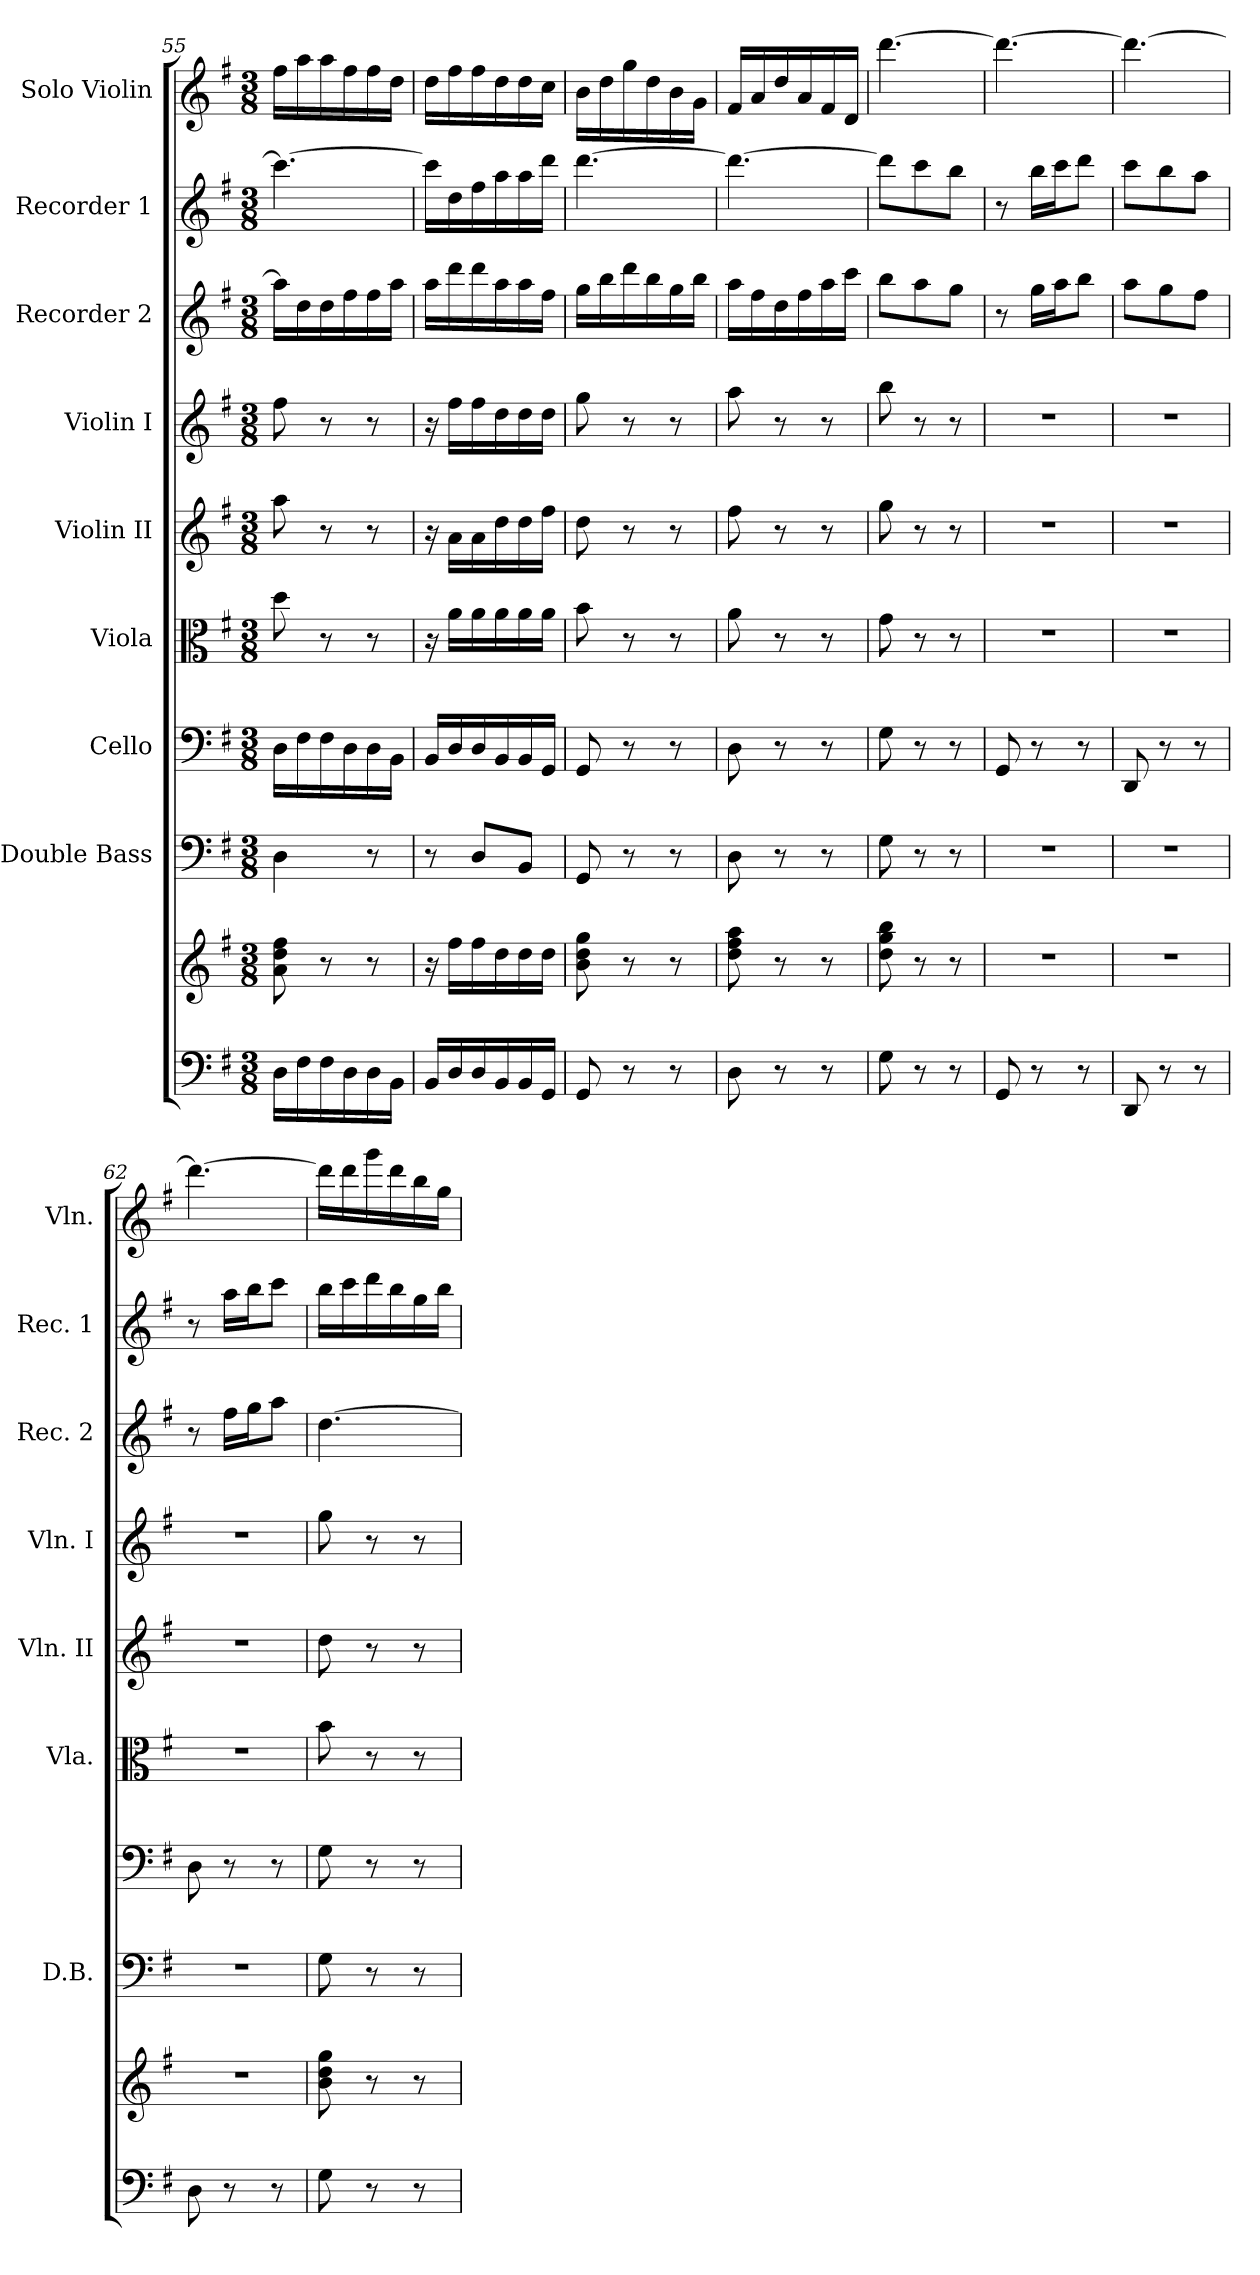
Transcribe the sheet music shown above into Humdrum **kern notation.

**kern	**kern	**kern	**kern	**kern	**kern	**kern	**kern	**kern	**kern
*part9	*part9	*part8	*part7	*part6	*part5	*part4	*part3	*part2	*part1
*staff10	*staff9	*staff8	*staff7	*staff6	*staff5	*staff4	*staff3	*staff2	*staff1
*	*	*I"Double Bass	*I"Cello	*I"Viola	*I"Violin II	*I"Violin I	*I"Recorder 2	*I"Recorder 1	*I"Solo Violin
*	*	*I'D.B.	*	*I'Vla.	*I'Vln. II	*I'Vln. I	*I'Rec. 2	*I'Rec. 1	*I'Vln.
*clefF4	*clefG2	*clefF4	*clefF4	*clefC3	*clefG2	*clefG2	*clefG2	*clefG2	*clefG2
*	*	*ITrd7c12	*	*	*	*	*	*	*
*k[f#]	*k[f#]	*k[f#]	*k[f#]	*k[f#]	*k[f#]	*k[f#]	*k[f#]	*k[f#]	*k[f#]
*G:	*G:	*G:	*G:	*G:	*G:	*G:	*G:	*G:	*G:
*M3/8	*M3/8	*M3/8	*M3/8	*M3/8	*M3/8	*M3/8	*M3/8	*M3/8	*M3/8
=55	=55	=55	=55	=55	=55	=55	=55	=55	=55
16D\LL	8a\ 8dd\ 8ff#\	4DD\	16D\LL	8dd\	8aa\	8ff#\	16aa\LL]	4.ccc\_	16ff#\LL
16F#\	.	.	16F#\	.	.	.	16dd\	.	16aa\
16F#\	8r	.	16F#\	8r	8r	8r	16dd\	.	16aa\
16D\	.	.	16D\	.	.	.	16ff#\	.	16ff#\
16D\	8r	8r	16D\	8r	8r	8r	16ff#\	.	16ff#\
16BB\JJ	.	.	16BB\JJ	.	.	.	16aa\JJ	.	16dd\JJ
=56	=56	=56	=56	=56	=56	=56	=56	=56	=56
16BB/LL	16r	8r	16BB/LL	16r	16r	16r	16aa\LL	16ccc\LL]	16dd\LL
16D/	16ff#\LL	.	16D/	16a\LL	16a\LL	16ff#\LL	16ddd\	16dd\	16ff#\
16D/	16ff#\	8DD/L	16D/	16a\	16a\	16ff#\	16ddd\	16ff#\	16ff#\
16BB/	16dd\	.	16BB/	16a\	16dd\	16dd\	16aa\	16aa\	16dd\
16BB/	16dd\	8BBB/J	16BB/	16a\	16dd\	16dd\	16aa\	16aa\	16dd\
16GG/JJ	16dd\JJ	.	16GG/JJ	16a\JJ	16ff#\JJ	16dd\JJ	16ff#\JJ	16ddd\JJ	16cc\JJ
=57	=57	=57	=57	=57	=57	=57	=57	=57	=57
8GG/	8b\ 8dd\ 8gg\	8GGG/	8GG/	8b\	8dd\	8gg\	16gg\LL	[4.ddd\	16b\LL
.	.	.	.	.	.	.	16bb\	.	16dd\
8r	8r	8r	8r	8r	8r	8r	16ddd\	.	16gg\
.	.	.	.	.	.	.	16bb\	.	16dd\
8r	8r	8r	8r	8r	8r	8r	16gg\	.	16b\
.	.	.	.	.	.	.	16bb\JJ	.	16g\JJ
=58	=58	=58	=58	=58	=58	=58	=58	=58	=58
8D\	8dd\ 8ff#\ 8aa\	8DD\	8D\	8a\	8ff#\	8aa\	16aa\LL	4.ddd\_	16f#/LL
.	.	.	.	.	.	.	16ff#\	.	16a/
8r	8r	8r	8r	8r	8r	8r	16dd\	.	16dd/
.	.	.	.	.	.	.	16ff#\	.	16a/
8r	8r	8r	8r	8r	8r	8r	16aa\	.	16f#/
.	.	.	.	.	.	.	16ccc\JJ	.	16d/JJ
=59	=59	=59	=59	=59	=59	=59	=59	=59	=59
8G\	8dd\ 8gg\ 8bb\	8GG\	8G\	8g\	8gg\	8bb\	8bb\L	8ddd\L]	[4.ddd\
8r	8r	8r	8r	8r	8r	8r	8aa\	8ccc\	.
8r	8r	8r	8r	8r	8r	8r	8gg\J	8bb\J	.
=60	=60	=60	=60	=60	=60	=60	=60	=60	=60
8GG/	4.r	4.r	8GG/	4.r	4.r	4.r	8r	8r	4.ddd\_
8r	.	.	8r	.	.	.	16gg\LL	16bb\LL	.
.	.	.	.	.	.	.	16aa\J	16ccc\J	.
8r	.	.	8r	.	.	.	8bb\J	8ddd\J	.
=61	=61	=61	=61	=61	=61	=61	=61	=61	=61
8DD/	4.r	4.r	8DD/	4.r	4.r	4.r	8aa\L	8ccc\L	4.ddd\_
8r	.	.	8r	.	.	.	8gg\	8bb\	.
8r	.	.	8r	.	.	.	8ff#\J	8aa\J	.
=62	=62	=62	=62	=62	=62	=62	=62	=62	=62
8D\	4.r	4.r	8D\	4.r	4.r	4.r	8r	8r	4.ddd\_
8r	.	.	8r	.	.	.	16ff#\LL	16aa\LL	.
.	.	.	.	.	.	.	16gg\J	16bb\J	.
8r	.	.	8r	.	.	.	8aa\J	8ccc\J	.
=63	=63	=63	=63	=63	=63	=63	=63	=63	=63
8G\	8b\ 8dd\ 8gg\	8GG\	8G\	8b\	8dd\	8gg\	[4.dd\	16bb\LL	16ddd\LL]
.	.	.	.	.	.	.	.	16ccc\	16ddd\
8r	8r	8r	8r	8r	8r	8r	.	16ddd\	16ggg\
.	.	.	.	.	.	.	.	16bb\	16ddd\
8r	8r	8r	8r	8r	8r	8r	.	16gg\	16bb\
.	.	.	.	.	.	.	.	16bb\JJ	16gg\JJ
=	=	=	=	=	=	=	=	=	=
*-	*-	*-	*-	*-	*-	*-	*-	*-	*-
